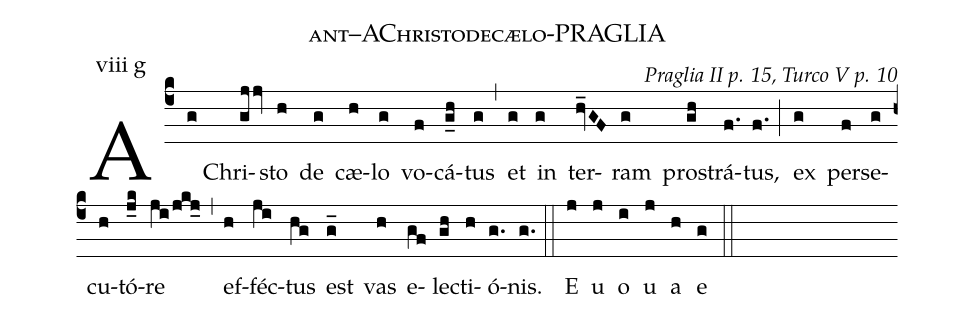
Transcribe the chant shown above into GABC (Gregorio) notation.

name: ant--AChristodecælo-PRAGLIA;
commentary: Praglia II p. 15, Turco V p. 10;
annotation: viii g;
%%
(c4) A(g) Chri(gjjv)sto(h) de(g) cæ(h)lo(g) vo(f)cá(g_h)tus(g) (,) et(g) in(g) ter(hv_GF)ram(g) pro(gh)strá(f.)tus,(f.) (;) ex(g) per(f)se(g)cu(h)tó(j_k)re(ji/jkj_) (,) ef(h)féc(ji)tus(hg) est(g_) vas(h) e(gf)lec(gh)ti(h)ó(g.)nis.(g.) (::) E(j) u(j) o(i) u(j) a(h) e (g) (::)
